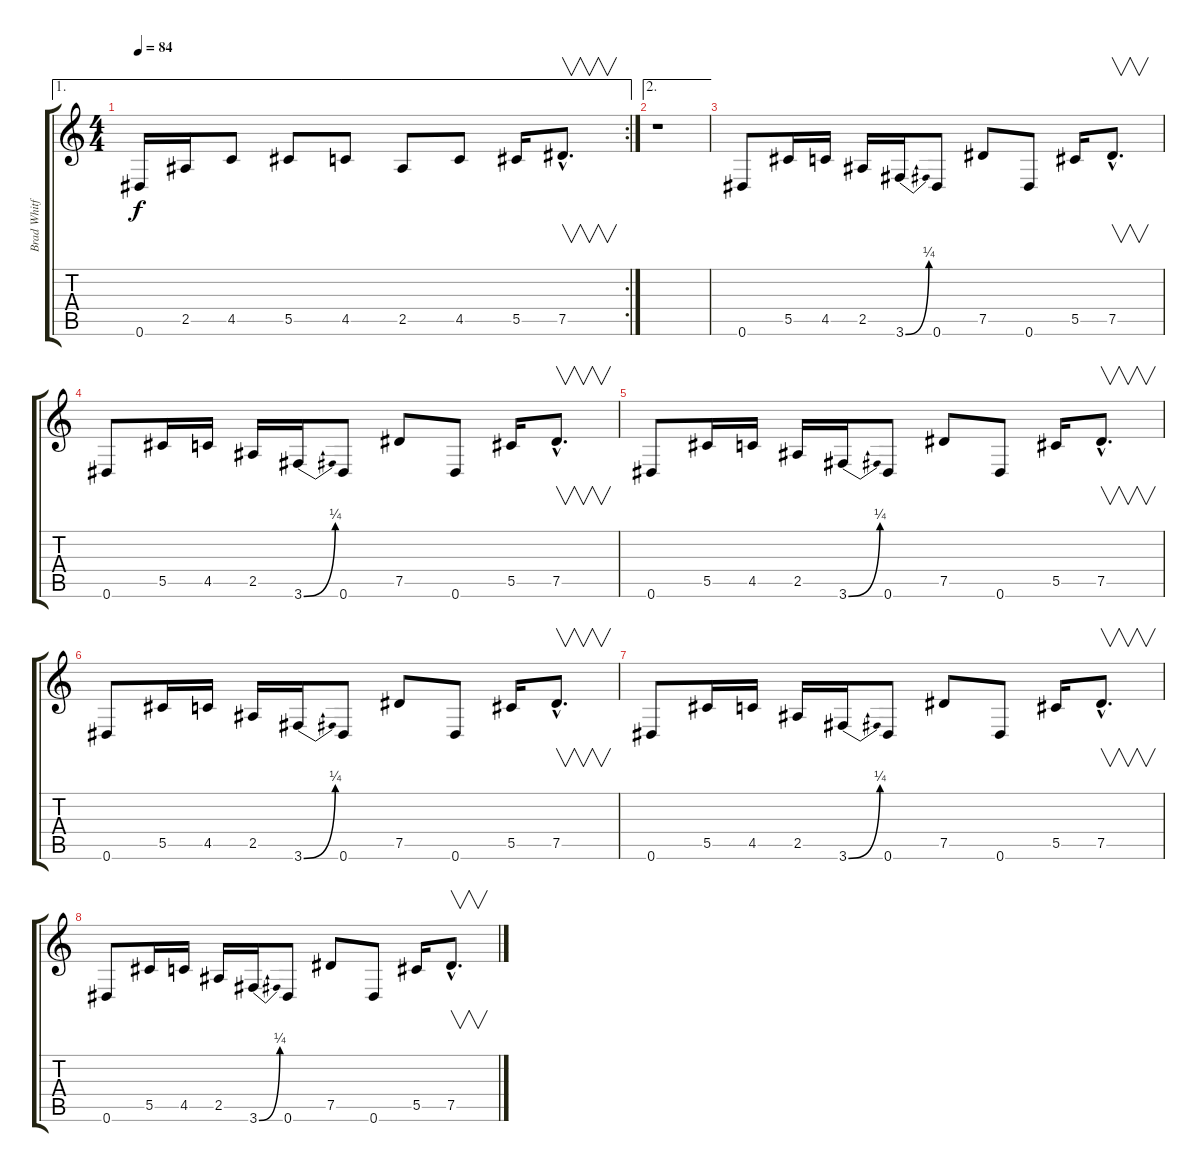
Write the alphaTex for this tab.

\track ("Brad Whitford" "Brad Whitf") {instrument distortionguitar}
\staff {score tabs}
\tuning (Eb4 Bb3 Gb3 Db3 Ab2 Eb2) {hide}
\ae 1
\rc 2
\ts (4 4)
\tempo 84
\clef g2
\ks c
0.6.16{dy f} 2.5.16 4.5.8 5.5.8 4.5.8 2.5.8 4.5.8 5.5.16 7.5{hac}.8{v d} |
\ae 2
r.1 |
0.6.8 5.5.16 4.5.16 2.5.16 3.6{be (bend 0 0 60 1)}.16 0.6.8 7.5.8 0.6.8 5.5.16 7.5{hac}.8{v d} |
0.6.8 5.5.16 4.5.16 2.5.16 3.6{be (bend 0 0 60 1)}.16 0.6.8 7.5.8 0.6.8 5.5.16 7.5{hac}.8{v d} |
0.6.8 5.5.16 4.5.16 2.5.16 3.6{be (bend 0 0 60 1)}.16 0.6.8 7.5.8 0.6.8 5.5.16 7.5{hac}.8{v d} |
0.6.8 5.5.16 4.5.16 2.5.16 3.6{be (bend 0 0 60 1)}.16 0.6.8 7.5.8 0.6.8 5.5.16 7.5{hac}.8{v d} |
0.6.8 5.5.16 4.5.16 2.5.16 3.6{be (bend 0 0 60 1)}.16 0.6.8 7.5.8 0.6.8 5.5.16 7.5{hac}.8{v d} |
0.6.8 5.5.16 4.5.16 2.5.16 3.6{be (bend 0 0 60 1)}.16 0.6.8 7.5.8 0.6.8 5.5.16 7.5{hac}.8{v d}
